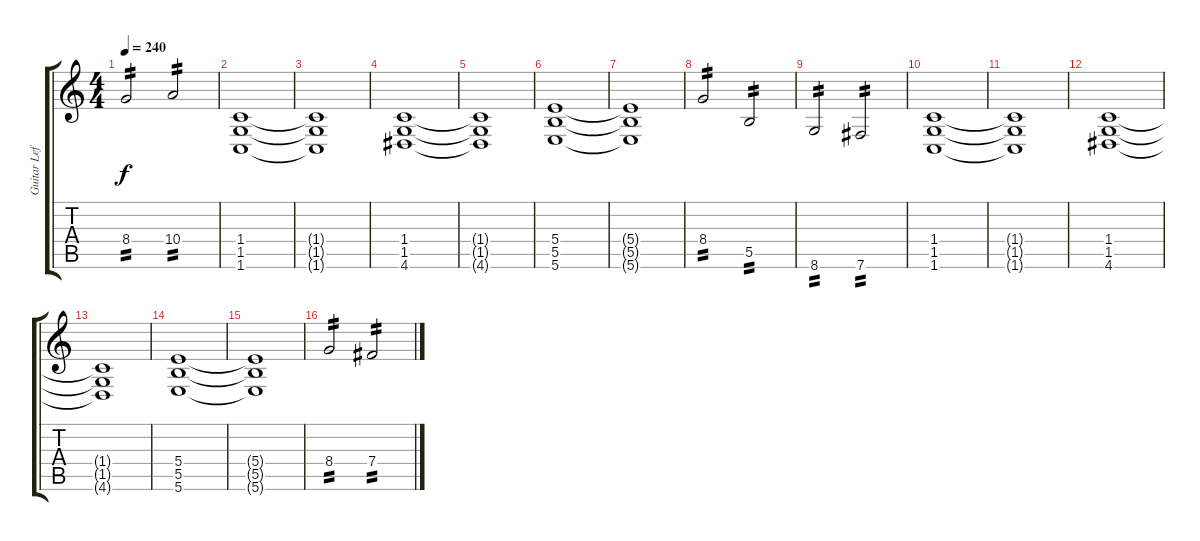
\track ("Guitar Left" "Guitar Lef") {instrument distortionguitar}
\staff {score tabs}
\tuning (Db4 Ab3 E3 B2 Gb2 B1) {hide}
\ts (4 4)
\tempo 240
\clef g2
\ks c
8.4.2{tp 2 dy f} 10.4.2{tp 2} |
(1.4 1.5 1.6).1 |
(1.4{t} 1.5{t} 1.6{t}).1 |
(1.4 1.5 4.6).1 |
(1.4{t} 1.5{t} 4.6{t}).1 |
(5.4 5.5 5.6).1 |
(5.4{t} 5.5{t} 5.6{t}).1 |
8.4.2{tp 2} 5.5.2{tp 2} |
8.6.2{tp 2} 7.6.2{tp 2} |
(1.4 1.5 1.6).1 |
(1.4{t} 1.5{t} 1.6{t}).1 |
(1.4 1.5 4.6).1 |
(1.4{t} 1.5{t} 4.6{t}).1 |
(5.4 5.5 5.6).1 |
(5.4{t} 5.5{t} 5.6{t}).1 |
8.4.2{tp 2} 7.4.2{tp 2}
